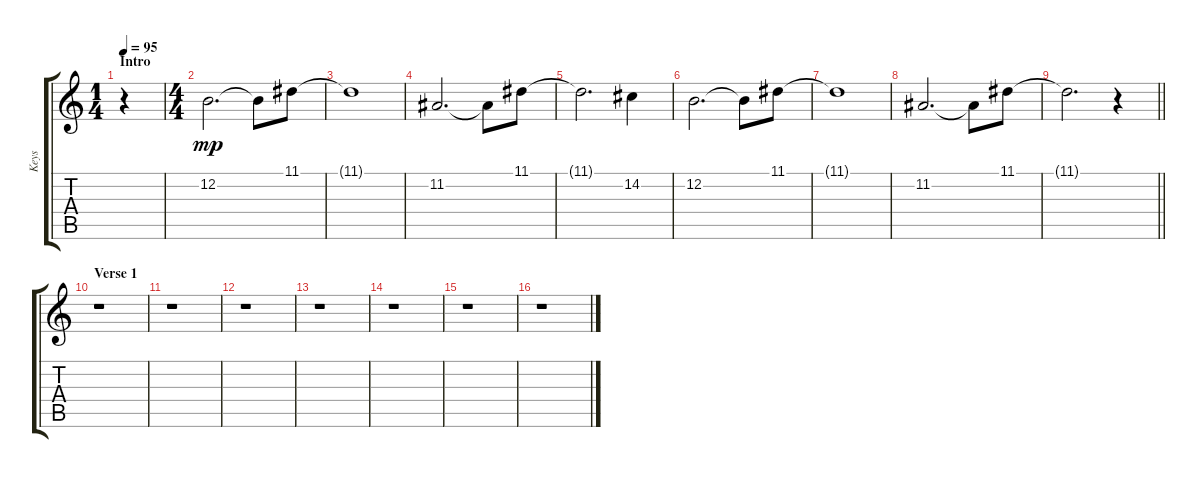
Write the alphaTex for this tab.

\track ("Keys" "Keys") {instrument synthstrings1}
\staff {score tabs}
\tuning (E4 B3 G3 D3 A2 E2) {hide}
\ts (1 4)
\section ("" "Intro")
\tempo 95
\clef g2
\ks c
r.4{dy mp instrument synthstrings1} |
\ts (4 4)
12.2.2{d} 12.2{t}.8 11.1.8 |
11.1{t}.1 |
11.2.2{d} 11.2{t}.8 11.1.8 |
11.1{t}.2{d} 14.2.4 |
12.2.2{d} 12.2{t}.8 11.1.8 |
11.1{t}.1 |
11.2.2{d} 11.2{t}.8 11.1.8 |
\barLineRight lightlight
11.1{t}.2{d} r.4 |
\section ("" "Verse 1")
r.1 |
r.1 |
r.1 |
r.1 |
r.1 |
r.1 |
r.1
